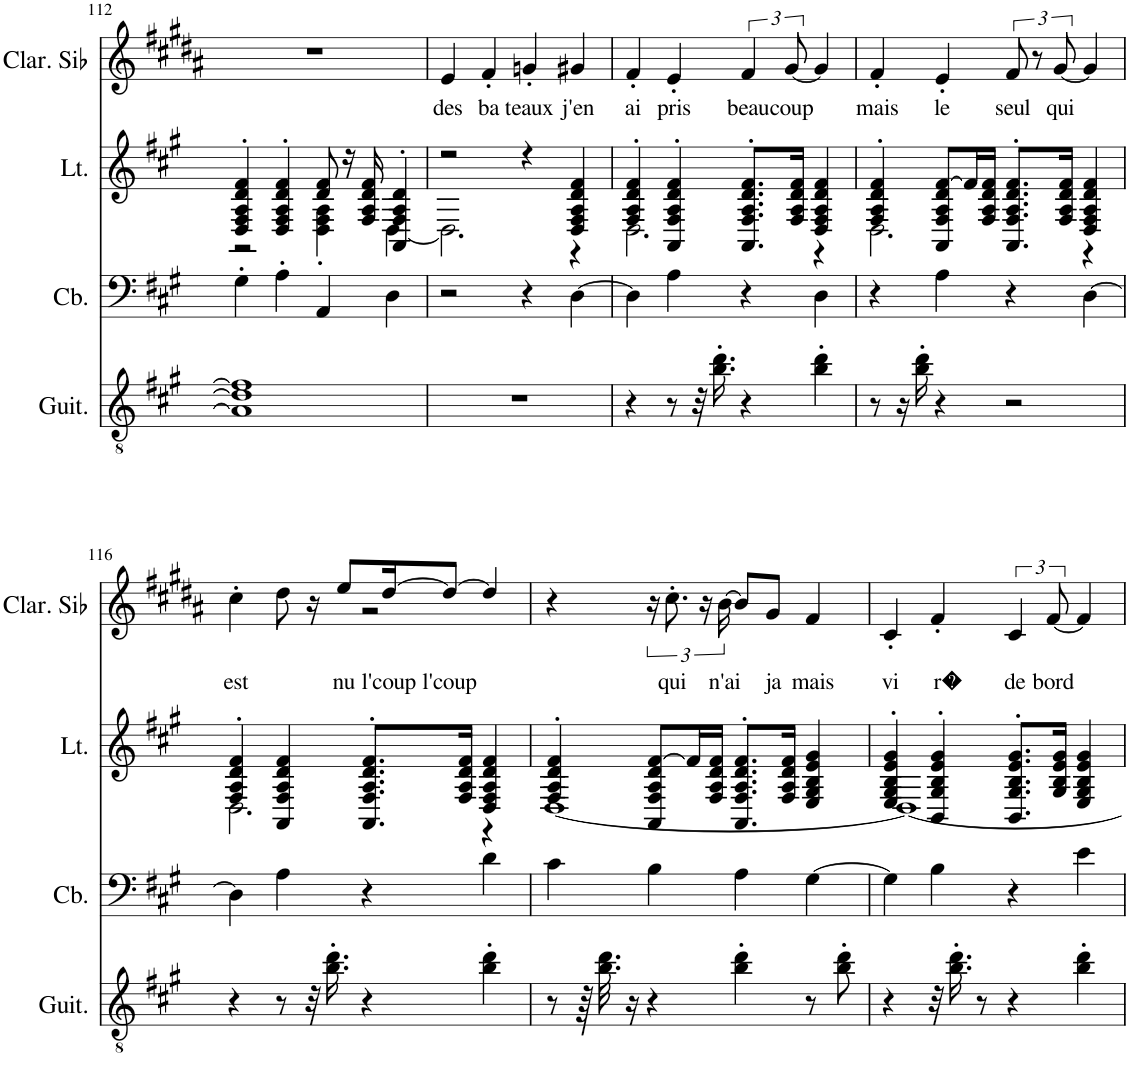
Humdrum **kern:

**kern	**kern	**kern	**kern	**text
*part4	*part3	*part2	*part1	*part1
*staff4	*staff3	*staff2	*staff1	*staff1
*I"Guitare acoustique, Gtr Jazz	*I"Contrebasse, CtreBass	*I"Luth, Gtr Acc	*I"Clarinette en Sib	*
*I'Guit.	*I'Cb.	*I'Lt.	*I'Clar. Sib	*
!!LO:PB:g=z
*clefGv2	*clefF4	*clefG2	*clefG2	*
*	*Trd7c12	*	*Trd1c2	*
*k[f#c#g#]	*k[f#c#g#]	*k[f#c#g#]	*k[f#c#g#d#a#]	*
*M4/4	*M4/4	*M4/4	*M4/4	*
=112	=112	=112	=112	=112
*	*	*^	*	*
1A] 1d] 1f#]	4G#'\	4D/' 4F#/' 4A/' 4d/' 4f#/'	2r	1r	.
.	4A'\	4D/' 4F#/' 4A/' 4d/' 4f#/'	.	.	.
.	4AA/	8d/ 8f#/	4D\' 4F#\' 4A\'	.	.
.	.	16r	.	.	.
.	.	16F#/ 16A/ 16d/ 16f#/	.	.	.
.	4D\	4AA/' 4F#/' 4A/' 4d/'	[4D\	.	.
=113	=113	=113	=113	=113	=113
!	!	!	!	!	!LO:LY:b
1r	2r	2r	2.D\]	4e/	des
!	!	!	!	!	!LO:LY:b
.	.	.	.	4f#'/	ba
!	!	!	!	!	!LO:LY:b
.	4r	4r	.	4gn'/	teaux
!	!	!	!	!	!LO:LY:b
.	[4D\	4D/ 4F#/ 4A/ 4d/ 4f#/	4r	4g#X/	j'en
=114	=114	=114	=114	=114	=114
!	!	!	!	!	!LO:LY:b
4r	4D\]	4F#/' 4A/' 4d/' 4f#/'	2.D\	4f#'/	ai
!	!	!	!	!	!LO:LY:b
8r	4A\	4AA/' 4F#/' 4A/' 4d/' 4f#/'	.	4e'/	pris
32r	.	.	.	.	.
16.b\' 16.dd\'	.	.	.	.	.
!	!	!	!	!	!LO:LY:b
4r	4r	8.AA/' 8.F#/' 8.A/' 8.d/' 8.f#/'L	.	6f#/	beau
!	!	!	!	!	!LO:LY:b
.	.	.	.	[12g#/	coup
.	.	16F#/ 16A/ 16d/ 16f#/Jk	.	.	.
4b\' 4dd\'	4D\	4D/ 4F#/ 4A/ 4d/ 4f#/	4r	4g#/]	.
=115	=115	=115	=115	=115	=115
!	!	!	!	!	!LO:LY:b
8r	4r	4F#/' 4A/' 4d/' 4f#/'	2.D\	4f#'/	mais
16r	.	.	.	.	.
16b\' 16dd\'	.	.	.	.	.
!	!	!	!	!	!LO:LY:b
4r	4A\	8AA/ 8F#/ 8A/ 8d/ [8f#/L	.	4e'/	le
.	.	16f#/L]	.	.	.
.	.	16F#/ 16A/ 16d/ 16f#/JJ	.	.	.
!	!	!	!	!	!LO:LY:b
2r	4r	8.AA/' 8.F#/' 8.A/' 8.d/' 8.f#/'L	.	12f#/	seul
.	.	.	.	12r	.
!	!	!	!	!	!LO:LY:b
.	.	.	.	[12g#/	qui
.	.	16F#/ 16A/ 16d/ 16f#/Jk	.	.	.
.	[4D\	4D/ 4F#/ 4A/ 4d/ 4f#/	4r	4g#/]	.
!!LO:LB:g=z
=116	=116	=116	=116	=116	=116
!	!	!	!	!	!LO:LY:b
*	*	*	*	*^	*
4r	4D\]	4F#/' 4A/' 4d/' 4f#/'	2.D\	4cc#'\	2ryy	est
8r	4A\	4AA/ 4F#/ 4A/ 4d/ 4f#/	.	8dd#\	.	.
32r	.	.	.	16r	.	.
16.b\' 16.dd\'	.	.	.	.	.	.
!	!	!	!	!	!	!LO:LY:b
.	.	.	.	8ee/L	.	nu
4r	4r	8.AA/' 8.F#/' 8.A/' 8.d/' 8.f#/'L	.	.	2r	.
!	!	!	!	!	!	!LO:LY:b
.	.	.	.	[16dd#/K	.	l'coup
!	!	!	!	!	!	!LO:LY:b
.	.	.	.	8dd#/J_	.	l'coup
.	.	16F#/ 16A/ 16d/ 16f#/Jk	.	.	.	.
4b\' 4dd\'	4d\	4D/ 4F#/ 4A/ 4d/ 4f#/	4r	4dd#/]	.	.
*	*	*	*	*v	*v	*
=117	=117	=117	=117	=117	=117
8r	4c#\	4F#/' 4A/' 4d/' 4f#/'	[1D	4r	.
64r	.	.	.	.	.
32.b\ 32.dd\	.	.	.	.	.
16r	.	.	.	.	.
4r	4B\	8AA/ 8F#/ 8A/ 8d/ [8f#/L	.	24r	.
!	!	!	!	!	!LO:LY:b
.	.	.	.	12.cc#'\	qui
.	.	16f#/L]	.	.	.
.	.	.	.	24r	.
.	.	16F#/ 16A/ 16d/ 16f#/JJ	.	.	.
!	!	!	!	!	!LO:LY:b
.	.	.	.	[24b\	n'ai
4b\' 4dd\'	4A\	8.AA/' 8.F#/' 8.A/' 8.d/' 8.f#/'L	.	8b/L]	.
!	!	!	!	!	!LO:LY:b
.	.	.	.	8g#/J	ja
.	.	16F#/ 16A/ 16d/ 16f#/Jk	.	.	.
!	!	!	!	!	!LO:LY:b
8r	[4G#\	4E/ 4G#/ 4B/ 4e/ 4g#/	.	4f#/	mais
8b\' 8dd\'	.	.	.	.	.
=118	=118	=118	=118	=118	=118
!	!	!	!	!	!LO:LY:b
4r	4G#\]	4E/' 4G#/' 4B/' 4e/' 4g#/'	1D_	4c#'/	vi
!	!	!	!	!	!LO:LY:b
32r	4B\	4BB/' 4G#/' 4B/' 4e/' 4g#/'	.	4f#'/	r�
16.b\' 16.dd\'	.	.	.	.	.
8r	.	.	.	.	.
!	!	!	!	!	!LO:LY:b
4r	4r	8.BB/' 8.G#/' 8.B/' 8.e/' 8.g#/'L	.	6c#/	de
!	!	!	!	!	!LO:LY:b
.	.	.	.	[12f#/	bord
.	.	16G#/ 16B/ 16e/ 16g#/Jk	.	.	.
4b\' 4dd\'	4e\	4E/ 4G#/ 4B/ 4e/ 4g#/	.	4f#/]	.
*	*	*v	*v	*	*
=	=	=	=	=
*-	*-	*-	*-	*-
